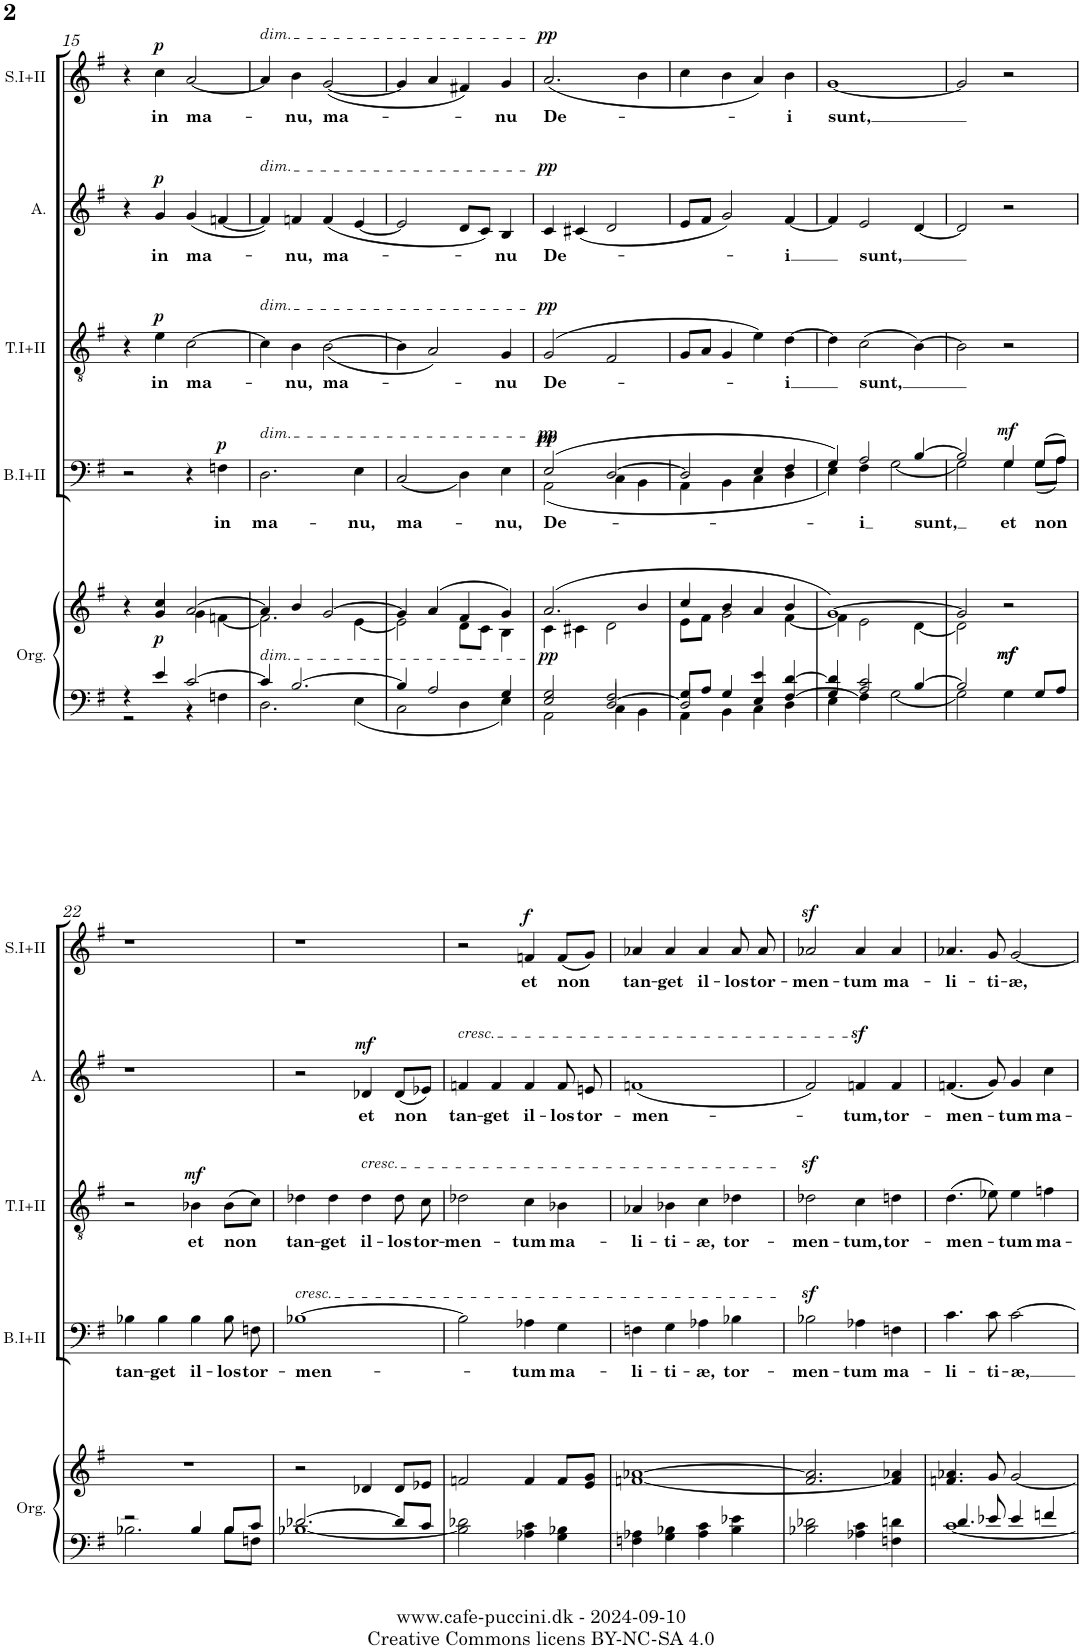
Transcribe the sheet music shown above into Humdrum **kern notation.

**kern	**kern	**dynam	**kern	**text	**dynam	**kern	**text	**dynam	**kern	**text	**dynam	**kern	**text	**dynam
*part5	*part5	*part5	*part4	*part4	*part4	*part3	*part3	*part3	*part2	*part2	*part2	*part1	*part1	*part1
*staff6	*staff5	*staff5/6	*staff4	*staff4	*staff4	*staff3	*staff3	*staff3	*staff2	*staff2	*staff2	*staff1	*staff1	*staff1
*I"Organ (For  rehearsal only)	*	*	*I"Bass I+II	*	*	*I"Tenor I+II	*	*	*I"Alto	*	*	*I"Soprano I+II	*	*
*I'Org.	*	*	*I'B.I+II	*	*	*I'T.I+II	*	*	*I'A.	*	*	*I'S.I+II	*	*
!!LO:PB:g=z
*clefF4	*clefG2	*	*clefF4	*	*	*clefGv2	*	*	*clefG2	*	*	*clefG2	*	*
*k[f#]	*k[f#]	*	*k[f#]	*	*	*k[f#]	*	*	*k[f#]	*	*	*k[f#]	*	*
*M4/4	*M4/4	*	*M4/4	*	*	*M4/4	*	*	*M4/4	*	*	*M4/4	*	*
*met(c)	*met(c)	*	*met(c)	*	*	*met(c)	*	*	*met(c)	*	*	*met(c)	*	*
=15	=15	=15	=15	=15	=15	=15	=15	=15	=15	=15	=15	=15	=15	=15
*^	*^	*	*	*	*	*	*	*	*	*	*	*	*	*
*	*^	*	*	*	*	*	*	*	*	*	*	*	*	*	*	*
4r	2r	2ryy	4r	4ryy	.	2r	.	.	4r	.	.	4r	.	.	4r	.	.
!	!	!	!	!	!LO:DY:b	!	!	!	!	!LO:LY:b	!LO:DY:a	!	!LO:LY:b	!LO:DY:a	!	!LO:LY:b	!LO:DY:a
4e/	.	.	4g/ 4cc/	4ryy	p	.	.	.	4e\	in	p	4g/	in	p	4cc\	in	p
!	!	!	!	!	!	!	!	!	!	!LO:LY:b	!	!	!LO:LY:b	!	!	!LO:LY:b	!
[2c/	4r	2ryy	[2a/	4g\	.	4r	.	.	[2c\	ma-	.	(<4g/	ma-	.	[2a/	ma-	.
!	!	!	!	!	!	!	!LO:LY:b	!LO:DY:a	!	!	!	!	!	!	!	!	!
.	4Fn\	.	.	[4fn\	.	4Fn\	in	p	.	.	.	[4fn/	.	.	.	.	.
*	*v	*v	*	*	*	*	*	*	*	*	*	*	*	*	*	*	*
=16	=16	=16	=16	=16	=16	=16	=16	=16	=16	=16	=16	=16	=16	=16	=16	=16
!	!	!	!	!	!	!	!	!	!	!	!	!	!	!LO:TX:a:i:t=dim.	!	!
!	!	!	!	!	!	!	!	!	!	!	!LO:TX:a:i:t=dim.	!	!	!	!	!
!	!	!	!	!	!	!	!	!LO:TX:a:i:t=dim.	!	!	!	!	!	!	!	!
!	!	!	!	!	!LO:TX:a:i:t=dim.	!	!	!	!	!	!	!	!	!	!	!
!	!	!LO:TX:b:i:t=dim.	!	!	!	!	!	!	!	!	!	!	!	!	!	!
!	!	!	!	!	!	!LO:LY:b	!	!	!	!	!	!	!	!	!	!
4c/]	2.D\	4a/]	2.f\]	.	2.D\	ma-	.	4c\]	.	.	4f/])	.	.	4a/]	.	.
!	!	!	!	!	!	!	!	!	!LO:LY:b	!	!	!LO:LY:b	!	!	!LO:LY:b	!
[2.B/	.	4b/	.	.	.	.	.	4B\	-nu,	.	4fn/	-nu,	.	4b\	-nu,	.
!	!	!	!	!	!	!	!	!	!LO:LY:b	!	!	!LO:LY:b	!	!	!LO:LY:b	!
.	.	[2g/	.	.	.	.	.	(<[2B\	ma-	.	(<4f/	ma-	.	(<[2g/	ma-	.
!	!	!	!	!	!	!LO:LY:b	!	!	!	!	!	!	!	!	!	!
.	4E\	.	[4e\	.	4E\	-nu,	.	.	.	.	[4e/	.	.	.	.	.
=17	=17	=17	=17	=17	=17	=17	=17	=17	=17	=17	=17	=17	=17	=17	=17	=17
!	!	!	!	!	!	!LO:LY:b	!	!	!	!	!	!	!	!	!	!
4B/]	2C\	4g/]	2e\]	.	(<2C/	ma-	.	4B\]	.	.	2e/]	.	.	4g/]	.	.
2A/	.	(4a/	.	.	.	.	.	2A/)	.	.	.	.	.	4a/	.	.
.	4D\	4f#/	8d\L	.	4D\)	.	.	.	.	.	8d/L	.	.	4f#X/)	.	.
.	.	.	8c\J	.	.	.	.	.	.	.	8c/J)	.	.	.	.	.
!	!	!	!	!	!	!LO:LY:b	!	!	!LO:LY:b	!	!	!LO:LY:b	!	!	!LO:LY:b	!
4G/	4E\	4g/)	4B\	.	4E\	-nu,	.	4G/	-nu	.	4B/	-nu	.	4g/	-nu	.
=18	=18	=18	=18	=18	=18	=18	=18	=18	=18	=18	=18	=18	=18	=18	=18	=18
*	*^	*	*	*	*	*	*	*	*	*	*	*	*	*	*	*
!	!	!	!	!	!LO:DY:b	!	!LO:LY:b	!LO:DY:a	!	!LO:LY:b	!	!	!LO:LY:b	!	!	!LO:LY:b	!
*	*	*	*	*	*	*^	*	*	*	*	*	*	*	*	*	*	*
!	!	!	!	!	!	!	!	!	!LO:DY:n=1:a	!	!	!LO:DY:a	!	!	!LO:DY:a	!	!	!LO:DY:a
2E/ 2G/	2AA\	2ryy	(>2.a/	4c\	pp	(>2E/	(<2AA\	De-	pp pp	(>2G/	De-	pp	4c/	De-	pp	(<2.a/	De-	pp
.	.	.	.	4c#X\	.	.	.	.	.	.	.	.	(<4c#X/	.	.	.	.	.
2F#/	4C\	[2D/	.	2d\	.	[2D/	4C\	.	.	2F#/	.	.	2d/	.	.	.	.	.
.	4BB\	.	4b/	.	.	.	4BB\	.	.	.	.	.	.	.	.	4b\	.	.
=19	=19	=19	=19	=19	=19	=19	=19	=19	=19	=19	=19	=19	=19	=19	=19	=19	=19	=19
8G/L	4AA\	2D/]	4cc/	8e\L	.	2D/]	4AA\	.	.	8G/L	.	.	8e/L	.	.	4cc\	.	.
8A/J	.	.	.	8f#\J	.	.	.	.	.	8A/J	.	.	8f#/J	.	.	.	.	.
4G/	4BB\	.	4b/	2g\	.	.	4BB\	.	.	4G/	.	.	2g/)	.	.	4b\	.	.
4E/ 4e/	4C\	2ryy	4a/	.	.	4E/	4C\	.	.	4e\)	.	.	.	.	.	4a/)	.	.
!	!	!	!	!	!	!	!	!	!	!	!LO:LY:b	!	!	!LO:LY:b	!	!	!LO:LY:b	!
[4F#/ [4d/	4D\	.	4b/	[4f#\	.	4F#/	4D\	.	.	[4d\	-i	.	[4f#/	-i	.	4b\	-i	.
=20	=20	=20	=20	=20	=20	=20	=20	=20	=20	=20	=20	=20	=20	=20	=20	=20	=20	=20
!	!	!	!	!	!	!	!	!	!	!	!	!	!	!	!	!	!LO:LY:b	!
4G/ 4d/]	4E\	1ryy	[1g)	4f#\]	.	4G/)	4E\)	.	.	4d\]	.	.	4f#/]	.	.	[1g	sunt,	.
!	!	!	!	!	!	!	!	!LO:LY:b	!	!	!LO:LY:b	!	!	!LO:LY:b	!	!	!	!
2A/ 2c/	4F#\]	.	.	2e\	.	2A/	4F#\	-i	.	(2c\	sunt,	.	2e/	sunt,	.	.	.	.
.	[2G\	.	.	.	.	.	[2G\	.	.	.	.	.	.	.	.	.	.	.
!	!	!	!	!	!	!	!	!LO:LY:b	!	!	!	!	!	!	!	!	!	!
[4B/	.	.	.	[4d\	.	[4B/	.	sunt,	.	[4B\)	.	.	[4d/	.	.	.	.	.
*	*v	*v	*	*	*	*	*	*	*	*	*	*	*	*	*	*	*	*
=21	=21	=21	=21	=21	=21	=21	=21	=21	=21	=21	=21	=21	=21	=21	=21	=21	=21
2B/]	2G\]	2g/]	2d\]	.	2B/]	2G\]	.	.	2B\]	.	.	2d/]	.	.	2g/]	.	.
!	!	!	!	!LO:DY:b	!	!	!LO:LY:b	!	!	!	!	!	!	!	!	!	!
!	!	!	!	!LO:DY:n=1:b	!	!	!	!LO:DY:a	!	!	!	!	!	!	!	!	!
4G\	2ryy	2r	2ryy	mf mf	4G/	4G\	et	mf	2r	.	.	2r	.	.	2r	.	.
!	!	!	!	!	!	!	!LO:LY:b	!	!	!	!	!	!	!	!	!	!
8G/L	.	.	.	.	(>8G/L	(8G\L	non	.	.	.	.	.	.	.	.	.	.
8A/J	.	.	.	.	8A/J)	8A\J)	.	.	.	.	.	.	.	.	.	.	.
*	*	*v	*v	*	*	*	*	*	*	*	*	*	*	*	*	*	*
!!LO:LB:g=z
=22	=22	=22	=22	=22	=22	=22	=22	=22	=22	=22	=22	=22	=22	=22	=22	=22
!	!	!	!	!	!	!LO:LY:b	!	!	!	!	!	!	!	!	!	!
*	*	*	*	*v	*v	*	*	*	*	*	*	*	*	*	*	*
2r	2.B-X\	1r	.	4B-X\	tan-	.	2r	.	.	1r	.	.	1r	.	.
!	!	!	!	!	!LO:LY:b	!	!	!	!	!	!	!	!	!	!
.	.	.	.	4B-\	-get	.	.	.	.	.	.	.	.	.	.
!	!	!	!	!	!LO:LY:b	!	!	!LO:LY:b	!LO:DY:a	!	!	!	!	!	!
4B-/	.	.	.	4B-\	il-	.	4B-X\	et	mf	.	.	.	.	.	.
!	!	!	!	!	!LO:LY:b	!	!	!LO:LY:b	!	!	!	!	!	!	!
8B-/L	8B-\L	.	.	8B-\	-los	.	(>8B-\L	non	.	.	.	.	.	.	.
!	!	!	!	!	!LO:LY:b	!	!	!	!	!	!	!	!	!	!
8c/J	8Fn\J	.	.	8Fn\	tor-	.	8c\J)	.	.	.	.	.	.	.	.
=23	=23	=23	=23	=23	=23	=23	=23	=23	=23	=23	=23	=23	=23	=23	=23
!	!	!	!	!LO:TX:a:i:t=cresc.	!	!	!	!	!	!	!	!	!	!	!
!	!	!	!	!	!LO:LY:b	!	!	!LO:LY:b	!	!	!	!	!	!	!
[2.d-X/	[1B-X	2r	.	[1B-X	-men-	.	4d-X\	tan-	.	2r	.	.	1r	.	.
!	!	!	!	!	!	!	!	!LO:LY:b	!	!	!	!	!	!	!
.	.	.	.	.	.	.	4d-\	-get	.	.	.	.	.	.	.
!	!	!	!	!	!	!	!LO:TX:a:i:t=cresc.	!	!	!	!	!	!	!	!
!	!	!	!	!	!	!	!	!LO:LY:b	!	!	!LO:LY:b	!LO:DY:a	!	!	!
.	.	4d-X/	.	.	.	.	4d-\	il-	.	4d-X/	et	mf	.	.	.
!	!	!	!	!	!	!	!	!LO:LY:b	!	!	!LO:LY:b	!	!	!	!
8d-/L]	.	8d-/L	.	.	.	.	8d-\	-los	.	(<8d-/L	non	.	.	.	.
!	!	!	!	!	!	!	!	!LO:LY:b	!	!	!	!	!	!	!
8c/J	.	8e-X/J	.	.	.	.	8c\	tor-	.	8e-X/J)	.	.	.	.	.
*v	*v	*	*	*	*	*	*	*	*	*	*	*	*	*	*
=24	=24	=24	=24	=24	=24	=24	=24	=24	=24	=24	=24	=24	=24	=24
!	!	!	!	!	!	!	!	!	!LO:TX:a:i:t=cresc.	!	!	!	!	!
!	!	!	!	!	!	!	!LO:LY:b	!	!	!LO:LY:b	!	!	!	!
2B-\] 2d-X\	2fn/	.	2B-\]	.	.	2d-X\	-men-	.	4fn/	tan-	.	2r	.	.
!	!	!	!	!	!	!	!	!	!	!LO:LY:b	!	!	!	!
.	.	.	.	.	.	.	.	.	4f/	-get	.	.	.	.
!	!	!	!	!LO:LY:b	!	!	!LO:LY:b	!	!	!LO:LY:b	!	!	!LO:LY:b	!LO:DY:a
4A-X\ 4c\	4f/	.	4A-X\	-tum	.	4c\	-tum	.	4f/	il-	.	4fn/	et	f
!	!	!	!	!LO:LY:b	!	!	!LO:LY:b	!	!	!LO:LY:b	!	!	!LO:LY:b	!
4G\ 4B-X\	8f/L	.	4G\	ma-	.	4B-X\	ma-	.	8f/	-los	.	(<8f/L	non	.
!	!	!	!	!	!	!	!	!	!	!LO:LY:b	!	!	!	!
.	8e/ 8g/J	.	.	.	.	.	.	.	8en/	tor-	.	8g/J)	.	.
=25	=25	=25	=25	=25	=25	=25	=25	=25	=25	=25	=25	=25	=25	=25
*	*^	*	*	*	*	*	*	*	*	*	*	*	*	*
!	!	!	!	!	!LO:LY:b	!	!	!LO:LY:b	!	!	!LO:LY:b	!	!	!LO:LY:b	!
4Fn\ 4A-X\	[1a-X	[1fn	.	4Fn\	-li-	.	4A-X/	-li-	.	(1fn	-men-	.	4a-X/	tan-	.
!	!	!	!	!	!LO:LY:b	!	!	!LO:LY:b	!	!	!	!	!	!LO:LY:b	!
4G\ 4B-X\	.	.	.	4G\	-ti-	.	4B-X\	-ti-	.	.	.	.	4a-/	-get	.
!	!	!	!	!	!LO:LY:b	!	!	!LO:LY:b	!	!	!	!	!	!LO:LY:b	!
4A-\ 4c\	.	.	.	4A-X\	-æ,	.	4c\	-æ,	.	.	.	.	4a-/	il-	.
!	!	!	!	!	!LO:LY:b	!	!	!LO:LY:b	!	!	!	!	!	!LO:LY:b	!
4B-\ 4e-X\	.	.	.	4B-X\	tor-	.	4d-X\	tor-	.	.	.	.	8a-/	-los	.
!	!	!	!	!	!	!	!	!	!	!	!	!	!	!LO:LY:b	!
.	.	.	.	.	.	.	.	.	.	.	.	.	8a-/	tor-	.
*	*v	*v	*	*	*	*	*	*	*	*	*	*	*	*	*
=26	=26	=26	=26	=26	=26	=26	=26	=26	=26	=26	=26	=26	=26	=26
!	!	!	!	!LO:LY:b	!	!	!LO:LY:b	!	!	!	!	!	!LO:LY:b	!
2B-X\ 2d-X\	2.f#/ 2.a-/]	.	2B-Xz>\	-men-	.	2d-Xz>\	-men-	.	2f#/)	.	.	2a-Xz>/	-men-	.
!	!	!	!	!LO:LY:b	!	!	!LO:LY:b	!	!	!LO:LY:b	!	!	!LO:LY:b	!
4A-X\ 4c\	.	.	4A-X\	-tum	.	4c\	-tum,	.	4fnz>/	-tum,	.	4a-/	-tum	.
!	!	!	!	!LO:LY:b	!	!	!LO:LY:b	!	!	!LO:LY:b	!	!	!LO:LY:b	!
4Fn\ 4dn\	4f/] 4a-X/	.	4Fn\	ma-	.	4dn\	tor-	.	4f/	tor-	.	4a-/	ma-	.
=27	=27	=27	=27	=27	=27	=27	=27	=27	=27	=27	=27	=27	=27	=27
*^	*	*	*	*	*	*	*	*	*	*	*	*	*	*
!	!	!	!	!	!LO:LY:b	!	!	!LO:LY:b	!	!	!LO:LY:b	!	!	!LO:LY:b	!
4.d/	[1c	4.fn/ 4.a-X/	.	4.c\	-li-	.	(4.d\	-men-	.	(<4.fn/	-men-	.	4.a-X/	-li-	.
!	!	!	!	!	!LO:LY:b	!	!	!	!	!	!	!	!	!LO:LY:b	!
8e-X/	.	8g/	.	8c\	-ti-	.	8e-X\)	.	.	8g/)	.	.	8g/	-ti-	.
!	!	!	!	!	!LO:LY:b	!	!	!LO:LY:b	!	!	!LO:LY:b	!	!	!LO:LY:b	!
4e-/	.	[2g/	.	[2c\	-æ,	.	4e-\	-tum	.	4g/	-tum	.	[2g/	-æ,	.
!	!	!	!	!	!	!	!	!LO:LY:b	!	!	!LO:LY:b	!	!	!	!
4fn/	.	.	.	.	.	.	4fn\	ma-	.	4cc\	ma-	.	.	.	.
*v	*v	*	*	*	*	*	*	*	*	*	*	*	*	*	*
=	=	=	=	=	=	=	=	=	=	=	=	=	=	=
*-	*-	*-	*-	*-	*-	*-	*-	*-	*-	*-	*-	*-	*-	*-
